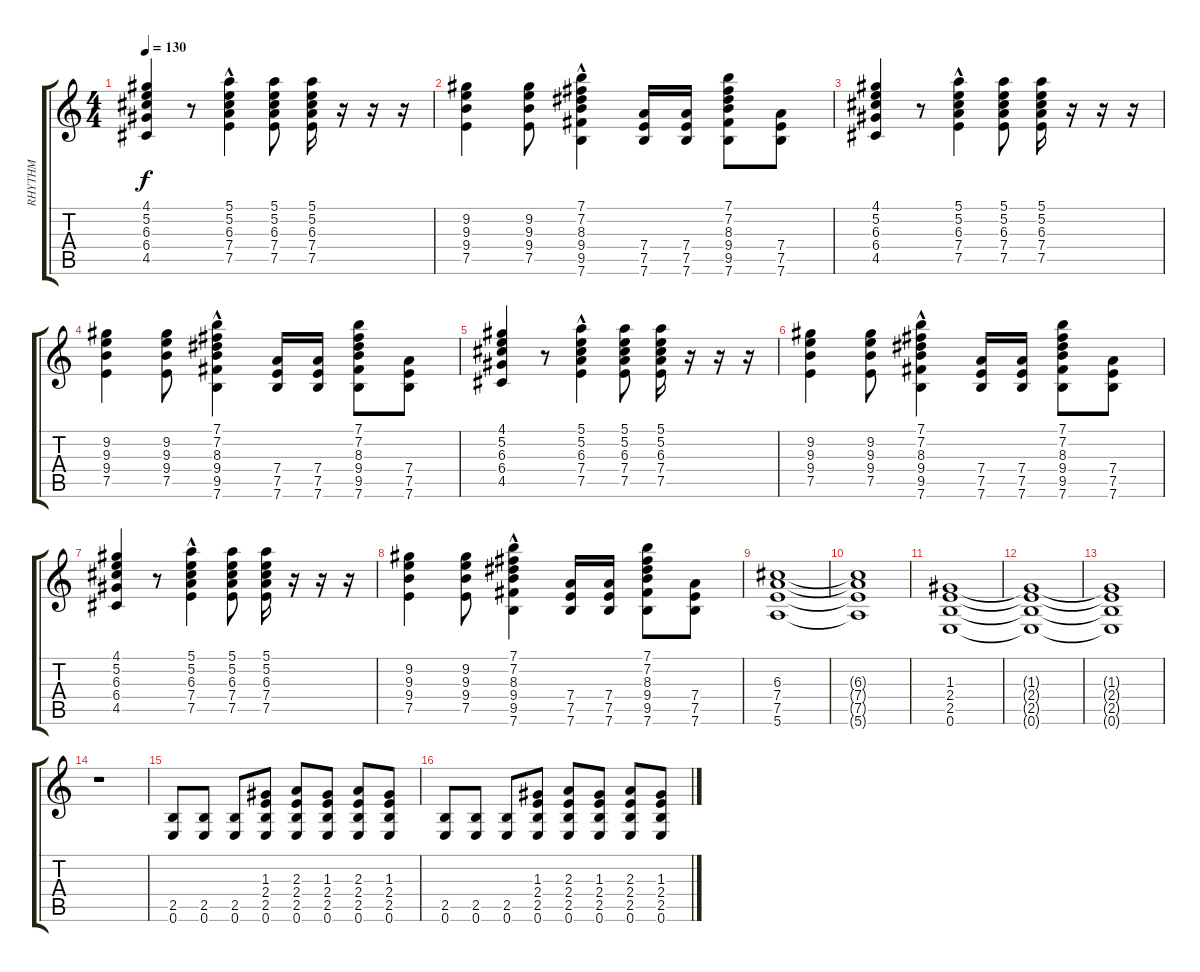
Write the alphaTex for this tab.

\track ("RHYTHM" "RHYTHM") {instrument distortionguitar}
\staff {score tabs}
\tuning (E4 B3 G3 D3 A2 E2) {hide}
\ts (4 4)
\tempo 130
\clef g2
\ks c
(4.1 5.2 6.3 6.4 4.5).4{dy f} r.8 (5.1{hac} 5.2 6.3 7.4 7.5).4 (5.1 5.2 6.3 7.4 7.5).8 (5.1 5.2 6.3 7.4 7.5).16 r.16 r.16 r.16 |
(9.2 9.3 9.4 7.5).4 (9.2 9.3 9.4 7.5).8 (7.1{hac} 7.2 8.3 9.4 9.5 7.6).4 (7.4 7.5 7.6).16 (7.4 7.5 7.6).16 (7.1 7.2 8.3 9.4 9.5 7.6).8 (7.4 7.5 7.6).8 |
(4.1 5.2 6.3 6.4 4.5).4 r.8 (5.1{hac} 5.2 6.3 7.4 7.5).4 (5.1 5.2 6.3 7.4 7.5).8 (5.1 5.2 6.3 7.4 7.5).16 r.16 r.16 r.16 |
(9.2 9.3 9.4 7.5).4 (9.2 9.3 9.4 7.5).8 (7.1{hac} 7.2 8.3 9.4 9.5 7.6).4 (7.4 7.5 7.6).16 (7.4 7.5 7.6).16 (7.1 7.2 8.3 9.4 9.5 7.6).8 (7.4 7.5 7.6).8 |
(4.1 5.2 6.3 6.4 4.5).4 r.8 (5.1{hac} 5.2 6.3 7.4 7.5).4 (5.1 5.2 6.3 7.4 7.5).8 (5.1 5.2 6.3 7.4 7.5).16 r.16 r.16 r.16 |
(9.2 9.3 9.4 7.5).4 (9.2 9.3 9.4 7.5).8 (7.1{hac} 7.2 8.3 9.4 9.5 7.6).4 (7.4 7.5 7.6).16 (7.4 7.5 7.6).16 (7.1 7.2 8.3 9.4 9.5 7.6).8 (7.4 7.5 7.6).8 |
(4.1 5.2 6.3 6.4 4.5).4 r.8 (5.1{hac} 5.2 6.3 7.4 7.5).4 (5.1 5.2 6.3 7.4 7.5).8 (5.1 5.2 6.3 7.4 7.5).16 r.16 r.16 r.16 |
(9.2 9.3 9.4 7.5).4 (9.2 9.3 9.4 7.5).8 (7.1{hac} 7.2 8.3 9.4 9.5 7.6).4 (7.4 7.5 7.6).16 (7.4 7.5 7.6).16 (7.1 7.2 8.3 9.4 9.5 7.6).8 (7.4 7.5 7.6).8 |
(6.3 7.4 7.5 5.6).1 |
(6.3{t} 7.4{t} 7.5{t} 5.6{t}).1 |
(1.3 2.4 2.5 0.6).1 |
(1.3{t} 2.4{t} 2.5{t} 0.6{t}).1{volume 10} |
(1.3{t} 2.4{t} 2.5{t} 0.6{t}).1{volume 9} |
r.1 |
(2.5 0.6).8{volume 8} (2.5 0.6).8 (2.5 0.6).8 (1.3 2.4 2.5 0.6).8 (2.3 2.4 2.5 0.6).8 (1.3 2.4 2.5 0.6).8 (2.3 2.4 2.5 0.6).8 (1.3 2.4 2.5 0.6).8 |
(2.5 0.6).8 (2.5 0.6).8 (2.5 0.6).8 (1.3 2.4 2.5 0.6).8 (2.3 2.4 2.5 0.6).8 (1.3 2.4 2.5 0.6).8 (2.3 2.4 2.5 0.6).8 (1.3 2.4 2.5 0.6).8
